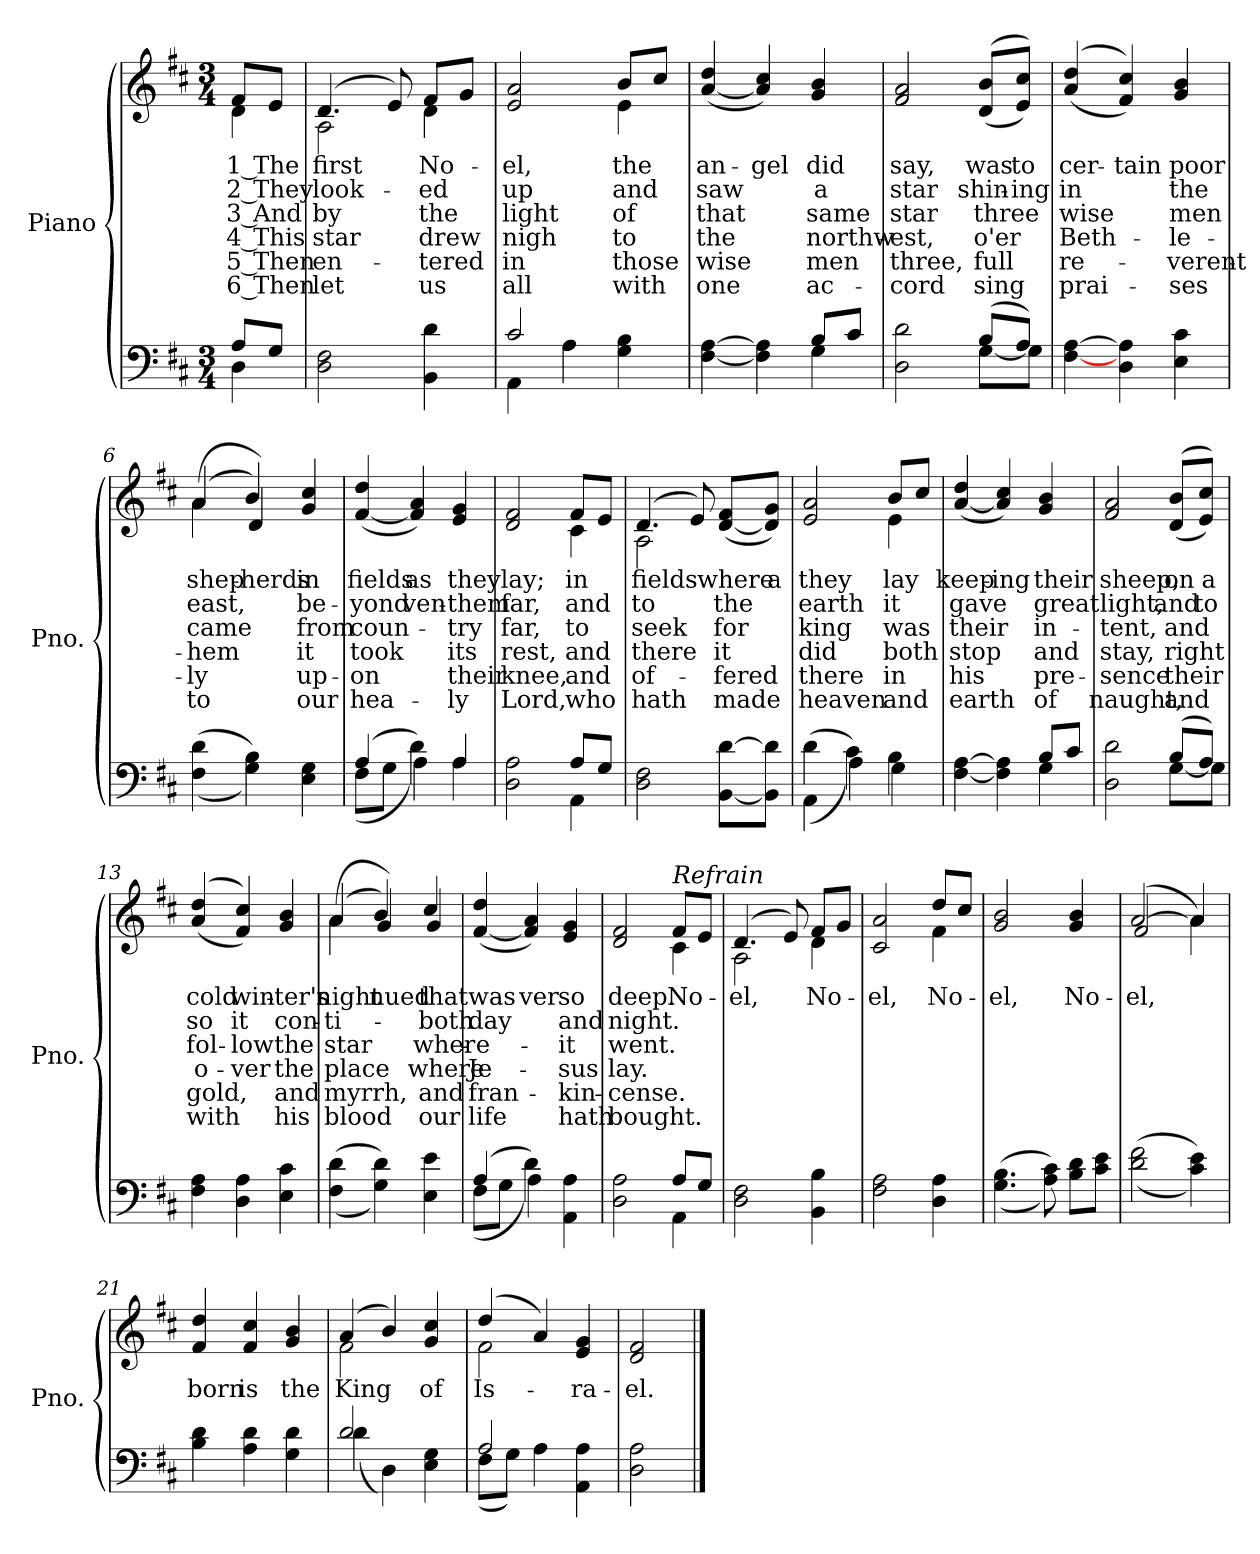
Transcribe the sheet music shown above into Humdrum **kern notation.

**kern	**kern	**text	**text	**text	**text	**text	**text
*part2	*part1	*part1	*part1	*part1	*part1	*part1	*part1
*staff2	*staff1	*staff1	*staff1	*staff1	*staff1	*staff1	*staff1
*I"Piano	*I"Piano	*	*	*	*	*	*
*I'Pno.	*I'Pno.	*	*	*	*	*	*
!!LO:PB:g=z
*clefF4	*clefG2	*	*	*	*	*	*
*k[f#c#]	*k[f#c#]	*	*	*	*	*	*
*D:	*D:	*	*	*	*	*	*
*M3/4	*M3/4	*	*	*	*	*	*
=	=	=	=	=	=	=	=
*^	*	*	*	*	*	*	*
!	!	!	!LO:LY:b:color=#000000	!LO:LY:b:color=#000000	!LO:LY:b:color=#000000	!LO:LY:b:color=#000000	!LO:LY:b:color=#000000	!LO:LY:b:color=#000000
*	*	*^	*	*	*	*	*	*
8Ai/L	4Di\	8f#i/L	4di\	1 The	2 They	3 And	4 This	5 Then	6 Then
8Gi/J	.	8ei/J	.	.	.	.	.	.	.
*v	*v	*	*	*	*	*	*	*	*
=1	=1	=1	=1	=1	=1	=1	=1	=1
!	!	!	!LO:LY:b:color=#000000	!LO:LY:b:color=#000000	!LO:LY:b:color=#000000	!LO:LY:b:color=#000000	!LO:LY:b:color=#000000	!LO:LY:b:color=#000000
2Di\ 2F#i	(4.di/	2Ai\	first	look-	by	star	en-	-let
.	8ei/)	.	.	.	.	.	.	.
!	!	!	!LO:LY:b:color=#000000	!LO:LY:b:color=#000000	!LO:LY:b:color=#000000	!LO:LY:b:color=#000000	!LO:LY:b:color=#000000	!LO:LY:b:color=#000000
4BBi\ 4di	8f#i/L	4di\	No-	-ed	the	drew	tered	us
.	8gi/J	.	.	.	.	.	.	.
=2	=2	=2	=2	=2	=2	=2	=2	=2
*^	*	*	*	*	*	*	*	*
!	!	!	!	!LO:LY:b:color=#000000	!LO:LY:b:color=#000000	!LO:LY:b:color=#000000	!LO:LY:b:color=#000000	!LO:LY:b:color=#000000	!LO:LY:b:color=#000000
2c#i/	4AAi\	2ei/ 2ai	2ryy	-el,	up	light	nigh	in	all
.	4Ai\	.	.	.	.	.	.	.	.
!	!	!	!	!LO:LY:b:color=#000000	!LO:LY:b:color=#000000	!LO:LY:b:color=#000000	!LO:LY:b:color=#000000	!LO:LY:b:color=#000000	!LO:LY:b:color=#000000
4Gi\ 4Bi	4ryy	8bi/L	4ei\	the	and	of	to	those	with
.	.	8cc#i/J	.	.	.	.	.	.	.
*	*	*v	*v	*	*	*	*	*	*
=3	=3	=3	=3	=3	=3	=3	=3	=3
!	!	!	!LO:LY:b:color=#000000	!LO:LY:b:color=#000000	!LO:LY:b:color=#000000	!LO:LY:b:color=#000000	!LO:LY:b:color=#000000	!LO:LY:b:color=#000000
[4F#i\ [4Ai	2ryy	([4ai/ 4ddi	an-	saw	that	the	wise	one
!	!	!	!LO:LY:b:color=#000000	!	!	!	!	!
4F#i\] 4Ai]	.	4ai/] 4cc#i)	-gel	.	.	.	.	.
!	!	!	!LO:LY:b:color=#000000	!LO:LY:b:color=#000000	!LO:LY:b:color=#000000	!LO:LY:b:color=#000000	!LO:LY:b:color=#000000	!LO:LY:b:color=#000000
8Bi/L	4Gi\	4gi/ 4bi	did	a	same	northw-	-men	ac-
8c#i/J	.	.	.	.	.	.	.	.
=4	=4	=4	=4	=4	=4	=4	=4	=4
!	!	!	!LO:LY:b:color=#000000	!LO:LY:b:color=#000000	!LO:LY:b:color=#000000	!LO:LY:b:color=#000000	!LO:LY:b:color=#000000	!LO:LY:b:color=#000000
2Di\ 2di	2ryy	2f#i/ 2ai	say,	star	-star	est,	three,	cord
!	!	!	!LO:LY:b:color=#000000	!LO:LY:b:color=#000000	!LO:LY:b:color=#000000	!LO:LY:b:color=#000000	!LO:LY:b:color=#000000	!LO:LY:b:color=#000000
(8Bi/L	[8Gi\L	((8di/ 8biL	was	shin-	three	o'er	full	sing
!	!	!	!LO:LY:b:color=#000000	!LO:LY:b:color=#000000	!	!	!	!
8Ai/J)	8Gi\J]	8ei/ 8cc#iJ))	to	-ing	.	.	.	.
=5	=5	=5	=5	=5	=5	=5	=5	=5
!	!	!	!LO:LY:b:color=#000000	!LO:LY:b:color=#000000	!LO:LY:b:color=#000000	!LO:LY:b:color=#000000	!LO:LY:b:color=#000000	!LO:LY:b:color=#000000
*v	*v	*	*	*	*	*	*	*
[4F#i\ [4Ai	((4ai/ 4ddi	cer-	in	wise	Beth-	-re-	-prai-
!	!	!LO:LY:b:color=#000000	!	!	!	!	!
4Di\ 4Ai]	4f#i/ 4cc#i))	-tain	.	.	.	.	.
!	!	!LO:LY:b:color=#000000	!LO:LY:b:color=#000000	!LO:LY:b:color=#000000	!LO:LY:b:color=#000000	!LO:LY:b:color=#000000	!LO:LY:b:color=#000000
4Ei\ 4c#i	4gi/ 4bi	poor	the	-men	le-	-verent-	-ses
!!LO:LB:g=z
=6	=6	=6	=6	=6	=6	=6	=6
!	!	!LO:LY:b:color=#000000	!LO:LY:b:color=#000000	!LO:LY:b:color=#000000	!LO:LY:b:color=#000000	!LO:LY:b:color=#000000	!LO:LY:b:color=#000000
*	*^	*	*	*	*	*	*
((4F#i\ 4di	(4ai/	(4ai\	shep-	east,	came	hem	ly	to
!	!	!	!LO:LY:b:color=#000000	!	!	!	!	!
4Gi\ 4Bi))	4bi/)	4di/)	-herds	.	.	.	.	.
!	!	!	!LO:LY:b:color=#000000	!LO:LY:b:color=#000000	!LO:LY:b:color=#000000	!LO:LY:b:color=#000000	!LO:LY:b:color=#000000	!LO:LY:b:color=#000000
4Ei\ 4Gi	4gi/ 4cc#i	4ryy	in	be-	from	it	up-	-our
=7	=7	=7	=7	=7	=7	=7	=7	=7
*^	*	*	*	*	*	*	*	*
!	!	!	!	!LO:LY:b:color=#000000	!LO:LY:b:color=#000000	!LO:LY:b:color=#000000	!LO:LY:b:color=#000000	!LO:LY:b:color=#000000	!LO:LY:b:color=#000000
*	*	*v	*v	*	*	*	*	*	*
(4Ai/	(8F#i\L	([4f#i/ 4ddi	fields	-yond	coun-	-took	on	hea-
.	8Gi\J	.	.	.	.	.	.	.
!	!	!	!LO:LY:b:color=#000000	!LO:LY:b:color=#000000	!	!	!	!
4di\)	4Ai\)	4f#i/] 4ai)	as	-ven-	.	.	.	.
!	!	!	!LO:LY:b:color=#000000	!LO:LY:b:color=#000000	!LO:LY:b:color=#000000	!LO:LY:b:color=#000000	!LO:LY:b:color=#000000	!LO:LY:b:color=#000000
4Ai/	4Ai\	4ei/ 4gi	they	them	-try	its	their	ly
=8	=8	=8	=8	=8	=8	=8	=8	=8
!	!	!	!LO:LY:b:color=#000000	!LO:LY:b:color=#000000	!LO:LY:b:color=#000000	!LO:LY:b:color=#000000	!LO:LY:b:color=#000000	!LO:LY:b:color=#000000
*	*	*^	*	*	*	*	*	*
2Di\ 2Ai	2ryy	2di/ 2f#i	2ryy	lay;	far,	far,	rest,	knee,	Lord,
!	!	!	!	!LO:LY:b:color=#000000	!LO:LY:b:color=#000000	!LO:LY:b:color=#000000	!LO:LY:b:color=#000000	!LO:LY:b:color=#000000	!LO:LY:b:color=#000000
8Ai/L	4AAi\	8f#i/L	4c#i\	in	and	to	and	and	who
8Gi/J	.	8ei/J	.	.	.	.	.	.	.
*v	*v	*	*	*	*	*	*	*	*
=9	=9	=9	=9	=9	=9	=9	=9	=9
!	!	!	!LO:LY:b:color=#000000	!LO:LY:b:color=#000000	!LO:LY:b:color=#000000	!LO:LY:b:color=#000000	!LO:LY:b:color=#000000	!LO:LY:b:color=#000000
2Di\ 2F#i	(4.di/	2Ai\	fields	to	seek	there	of-	-hath
.	8ei/)	.	.	.	.	.	.	.
!	!	!	!LO:LY:b:color=#000000	!LO:LY:b:color=#000000	!LO:LY:b:color=#000000	!LO:LY:b:color=#000000	!LO:LY:b:color=#000000	!LO:LY:b:color=#000000
[8BBi\ [8diL	([8di/ 8f#iL	4ryy	where	the	for	it	fered	made
!	!	!	!LO:LY:b:color=#000000	!	!	!	!	!
8BBi\] 8di]J	8di/] 8giJ)	.	a	.	.	.	.	.
=10	=10	=10	=10	=10	=10	=10	=10	=10
*^	*	*	*	*	*	*	*	*
!	!	!	!	!LO:LY:b:color=#000000	!LO:LY:b:color=#000000	!LO:LY:b:color=#000000	!LO:LY:b:color=#000000	!LO:LY:b:color=#000000	!LO:LY:b:color=#000000
(4di\	(4AAi\	2ei/ 2ai	2ryy	they	earth	king	did	there	heaven
4c#i\)	4Ai\)	.	.	.	.	.	.	.	.
!	!	!	!	!LO:LY:b:color=#000000	!LO:LY:b:color=#000000	!LO:LY:b:color=#000000	!LO:LY:b:color=#000000	!LO:LY:b:color=#000000	!LO:LY:b:color=#000000
4Bi\	4Gi\	8bi/L	4ei\	lay	it	was	both	in	and
.	.	8cc#i/J	.	.	.	.	.	.	.
*	*	*v	*v	*	*	*	*	*	*
=11	=11	=11	=11	=11	=11	=11	=11	=11
!	!	!	!LO:LY:b:color=#000000	!LO:LY:b:color=#000000	!LO:LY:b:color=#000000	!LO:LY:b:color=#000000	!LO:LY:b:color=#000000	!LO:LY:b:color=#000000
[4F#i\ [4Ai	2ryy	([4ai/ 4ddi	keep-	gave	their	stop	his	earth
!	!	!	!LO:LY:b:color=#000000	!	!	!	!	!
4F#i\] 4Ai]	.	4ai/] 4cc#i)	-ing	.	.	.	.	.
!	!	!	!LO:LY:b:color=#000000	!LO:LY:b:color=#000000	!LO:LY:b:color=#000000	!LO:LY:b:color=#000000	!LO:LY:b:color=#000000	!LO:LY:b:color=#000000
8Bi/L	4Gi\	4gi/ 4bi	their	great	in-	-and	pre-	-of
8c#i/J	.	.	.	.	.	.	.	.
!!LO:LB:g=z
=12	=12	=12	=12	=12	=12	=12	=12	=12
!	!	!	!LO:LY:b:color=#000000	!LO:LY:b:color=#000000	!LO:LY:b:color=#000000	!LO:LY:b:color=#000000	!LO:LY:b:color=#000000	!LO:LY:b:color=#000000
2Di\ 2di	2ryy	2f#i/ 2ai	sheep,	light,	tent,	stay,	sence	naught,
!	!	!	!LO:LY:b:color=#000000	!LO:LY:b:color=#000000	!LO:LY:b:color=#000000	!LO:LY:b:color=#000000	!LO:LY:b:color=#000000	!LO:LY:b:color=#000000
(8Bi/L	[8Gi\L	((8di/ 8biL	on	and	and	right	their	and
!	!	!	!LO:LY:b:color=#000000	!LO:LY:b:color=#000000	!	!	!	!
8Ai/J)	8Gi\J]	8ei/ 8cc#iJ))	a	to	.	.	.	.
=13	=13	=13	=13	=13	=13	=13	=13	=13
!	!	!	!LO:LY:b:color=#000000	!LO:LY:b:color=#000000	!LO:LY:b:color=#000000	!LO:LY:b:color=#000000	!LO:LY:b:color=#000000	!LO:LY:b:color=#000000
*v	*v	*	*	*	*	*	*	*
4F#i\ 4Ai	((4ai/ 4ddi	cold	so	fol-	-o-	-gold,	with
!	!	!LO:LY:b:color=#000000	!LO:LY:b:color=#000000	!LO:LY:b:color=#000000	!LO:LY:b:color=#000000	!	!
4Di\ 4Ai	4f#i/ 4cc#i))	win-	it	low	ver	.	.
!	!	!LO:LY:b:color=#000000	!LO:LY:b:color=#000000	!LO:LY:b:color=#000000	!LO:LY:b:color=#000000	!LO:LY:b:color=#000000	!LO:LY:b:color=#000000
4Ei\ 4c#i	4gi/ 4bi	-ter's	con-	the	the	and	his
=14	=14	=14	=14	=14	=14	=14	=14
!	!	!LO:LY:b:color=#000000	!LO:LY:b:color=#000000	!LO:LY:b:color=#000000	!LO:LY:b:color=#000000	!LO:LY:b:color=#000000	!LO:LY:b:color=#000000
*	*^	*	*	*	*	*	*
((4F#i\ 4di	(4ai/	(4ai\	night	-ti-	star	place	myrrh,	blood
!	!	!	!LO:LY:b:color=#000000	!	!	!	!	!
4Gi\ 4di))	4bi/)	4gi/)	-nued	.	.	.	.	.
!	!	!	!LO:LY:b:color=#000000	!LO:LY:b:color=#000000	!LO:LY:b:color=#000000	!LO:LY:b:color=#000000	!LO:LY:b:color=#000000	!LO:LY:b:color=#000000
4Ei\ 4ei	4cc#i/	4gi/	that	both	wher-	-where	and	our
=15	=15	=15	=15	=15	=15	=15	=15	=15
*^	*	*	*	*	*	*	*	*
!	!	!	!	!LO:LY:b:color=#000000	!LO:LY:b:color=#000000	!LO:LY:b:color=#000000	!LO:LY:b:color=#000000	!LO:LY:b:color=#000000	!LO:LY:b:color=#000000
*	*	*v	*v	*	*	*	*	*	*
(4Ai/	(8F#i\L	([4f#i/ 4ddi	was	day	e-	-Je-	-fran-	-life
.	8Gi\J	.	.	.	.	.	.	.
!	!	!	!LO:LY:b:color=#000000	!	!	!	!	!
4di\)	4Ai\)	4f#i/] 4ai)	ver	.	.	.	.	.
!	!	!	!LO:LY:b:color=#000000	!LO:LY:b:color=#000000	!LO:LY:b:color=#000000	!LO:LY:b:color=#000000	!LO:LY:b:color=#000000	!LO:LY:b:color=#000000
4AAi\ 4Ai	4ryy	4ei/ 4gi	so	and	it	sus	kin-	-hath
=16	=16	=16	=16	=16	=16	=16	=16	=16
!	!	!	!LO:LY:b:color=#000000	!LO:LY:b:color=#000000	!LO:LY:b:color=#000000	!LO:LY:b:color=#000000	!LO:LY:b:color=#000000	!LO:LY:b:color=#000000
*	*	*^	*	*	*	*	*	*
2Di\ 2Ai	2ryy	2di/ 2f#i	2ryy	deep.	night.	went.	lay.	cense.	bought.
!	!	!LO:TX:a:i:t=Refrain	!	!	!	!	!	!	!
!	!	!	!	!LO:LY:b:color=#000000	!	!	!	!	!
8Ai/L	4AAi\	8f#i/L	4c#i\	No-	.	.	.	.	.
8Gi/J	.	8ei/J	.	.	.	.	.	.	.
*v	*v	*	*	*	*	*	*	*	*
=17	=17	=17	=17	=17	=17	=17	=17	=17
!	!	!	!LO:LY:b:color=#000000	!	!	!	!	!
2Di\ 2F#i	(4.di/	2Ai\	-el,	.	.	.	.	.
.	8ei/)	.	.	.	.	.	.	.
!	!	!	!LO:LY:b:color=#000000	!	!	!	!	!
4BBi\ 4Bi	8f#i/L	4di\	No-	.	.	.	.	.
.	8gi/J	.	.	.	.	.	.	.
!!LO:LB:g=z	!!
=18	=18	=18	=18	=18	=18	=18	=18	=18
!	!	!	!LO:LY:b:color=#000000	!	!	!	!	!
2F#i\ 2Ai	2c#i/ 2ai	2ryy	-el,	.	.	.	.	.
!	!	!	!LO:LY:b:color=#000000	!	!	!	!	!
4Di\ 4Ai	8ddi/L	4f#i\	No-	.	.	.	.	.
.	8cc#i/J	.	.	.	.	.	.	.
*	*v	*v	*	*	*	*	*	*
=19	=19	=19	=19	=19	=19	=19	=19
!	!	!LO:LY:b:color=#000000	!	!	!	!	!
((4.Gi\ 4.Bi	2gi/ 2bi	-el,	.	.	.	.	.
8Ai\ 8c#i))	.	.	.	.	.	.	.
!	!	!LO:LY:b:color=#000000	!	!	!	!	!
8Bi\ 8diL	4gi/ 4bi	No-	.	.	.	.	.
8c#i\ 8eiJ	.	.	.	.	.	.	.
=20	=20	=20	=20	=20	=20	=20	=20
!	!	!LO:LY:b:color=#000000	!	!	!	!	!
*	*^	*	*	*	*	*	*
((2di\ 2f#i	[2ai/	(2f#i/	-el,	.	.	.	.	.
4c#i\ 4ei))	4ai/]	4ai\)	.	.	.	.	.	.
=21	=21	=21	=21	=21	=21	=21	=21	=21
!	!	!	!LO:LY:b:color=#000000	!	!	!	!	!
*	*v	*v	*	*	*	*	*	*
4Bi\ 4di	4f#i/ 4ddi	born	.	.	.	.	.
!	!	!LO:LY:b:color=#000000	!	!	!	!	!
4Ai\ 4di	4f#i/ 4cc#i	is	.	.	.	.	.
!	!	!LO:LY:b:color=#000000	!	!	!	!	!
4Gi\ 4di	4gi/ 4bi	the	.	.	.	.	.
=22	=22	=22	=22	=22	=22	=22	=22
*^	*	*	*	*	*	*	*
!	!	!	!LO:LY:b:color=#000000	!	!	!	!	!
*	*	*^	*	*	*	*	*	*
2di/	(4di\	(4ai/	2f#i\	King	.	.	.	.	.
.	4Di\)	4bi/)	.	.	.	.	.	.	.
!	!	!	!	!LO:LY:b:color=#000000	!	!	!	!	!
4Ei\ 4Gi	4ryy	4gi/ 4cc#i	4ryy	of	.	.	.	.	.
=23	=23	=23	=23	=23	=23	=23	=23	=23	=23
!	!	!	!	!LO:LY:b:color=#000000	!	!	!	!	!
2Ai/	(8F#i\L	(4ddi/	2f#i\	Is-	.	.	.	.	.
.	8Gi\J)	.	.	.	.	.	.	.	.
.	4Ai\	4ai/)	.	.	.	.	.	.	.
!	!	!	!	!LO:LY:b:color=#000000	!	!	!	!	!
4AAi\ 4Ai	4ryy	4ei/ 4gi	4ryy	-ra-	.	.	.	.	.
=24	=24	=24	=24	=24	=24	=24	=24	=24	=24
!	!	!	!	!LO:LY:b:color=#000000	!	!	!	!	!
*v	*v	*	*	*	*	*	*	*	*
*	*v	*v	*	*	*	*	*	*
2Di\ 2Ai	2di/ 2f#i	-el.	.	.	.	.	.
==	==	==	==	==	==	==	==
*-	*-	*-	*-	*-	*-	*-	*-
